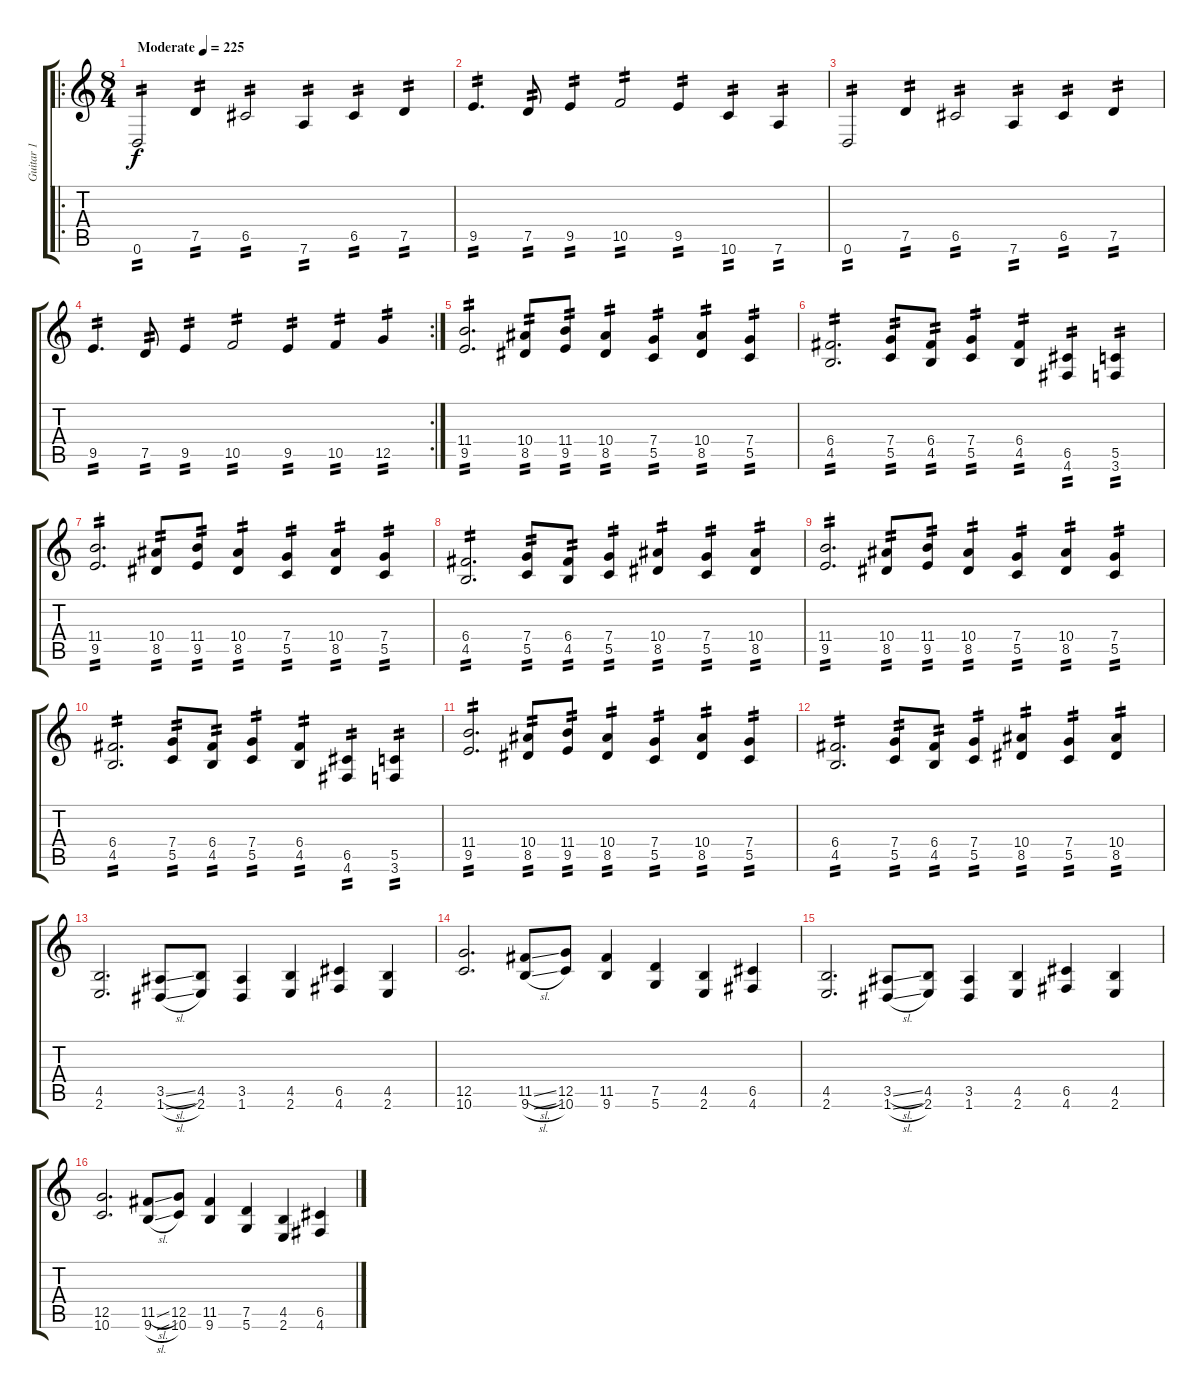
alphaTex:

\track ("Guitar 1" "Guitar 1") {instrument distortionguitar}
\staff {score tabs}
\tuning (D4 A3 F3 C3 G2 D2) {hide}
\ro
\ts (8 4)
\tempo (225 "Moderate")
\clef g2
\ks c
0.6.2{tp 2 dy f instrument distortionguitar} 7.5.4{tp 2} 6.5.2{tp 2} 7.6.4{tp 2} 6.5.4{tp 2} 7.5.4{tp 2} |
9.5.4{d tp 2} 7.5.8{tp 2} 9.5.4{tp 2} 10.5.2{tp 2} 9.5.4{tp 2} 10.6.4{tp 2} 7.6.4{tp 2} |
0.6.2{tp 2} 7.5.4{tp 2} 6.5.2{tp 2} 7.6.4{tp 2} 6.5.4{tp 2} 7.5.4{tp 2} |
\rc 2
9.5.4{d tp 2} 7.5.8{tp 2} 9.5.4{tp 2} 10.5.2{tp 2} 9.5.4{tp 2} 10.5.4{tp 2} 12.5.4{tp 2} |
(11.4 9.5).2{d tp 2} (10.4 8.5).8{tp 2} (11.4 9.5).8{tp 2} (10.4 8.5).4{tp 2} (7.4 5.5).4{tp 2} (10.4 8.5).4{tp 2} (7.4 5.5).4{tp 2} |
(6.4 4.5).2{d tp 2} (7.4 5.5).8{tp 2} (6.4 4.5).8{tp 2} (7.4 5.5).4{tp 2} (6.4 4.5).4{tp 2} (6.5 4.6).4{tp 2} (5.5 3.6).4{tp 2} |
(11.4 9.5).2{d tp 2} (10.4 8.5).8{tp 2} (11.4 9.5).8{tp 2} (10.4 8.5).4{tp 2} (7.4 5.5).4{tp 2} (10.4 8.5).4{tp 2} (7.4 5.5).4{tp 2} |
(6.4 4.5).2{d tp 2} (7.4 5.5).8{tp 2} (6.4 4.5).8{tp 2} (7.4 5.5).4{tp 2} (10.4 8.5).4{tp 2} (7.4 5.5).4{tp 2} (10.4 8.5).4{tp 2} |
(11.4 9.5).2{d tp 2} (10.4 8.5).8{tp 2} (11.4 9.5).8{tp 2} (10.4 8.5).4{tp 2} (7.4 5.5).4{tp 2} (10.4 8.5).4{tp 2} (7.4 5.5).4{tp 2} |
(6.4 4.5).2{d tp 2} (7.4 5.5).8{tp 2} (6.4 4.5).8{tp 2} (7.4 5.5).4{tp 2} (6.4 4.5).4{tp 2} (6.5 4.6).4{tp 2} (5.5 3.6).4{tp 2} |
(11.4 9.5).2{d tp 2} (10.4 8.5).8{tp 2} (11.4 9.5).8{tp 2} (10.4 8.5).4{tp 2} (7.4 5.5).4{tp 2} (10.4 8.5).4{tp 2} (7.4 5.5).4{tp 2} |
(6.4 4.5).2{d tp 2} (7.4 5.5).8{tp 2} (6.4 4.5).8{tp 2} (7.4 5.5).4{tp 2} (10.4 8.5).4{tp 2} (7.4 5.5).4{tp 2} (10.4 8.5).4{tp 2} |
(4.5 2.6).2{d} (3.5{sl} 1.6{sl}).8 (4.5 2.6).8 (3.5 1.6).4 (4.5 2.6).4 (6.5 4.6).4 (4.5 2.6).4 |
(12.5 10.6).2{d} (11.5{sl} 9.6{sl}).8 (12.5 10.6).8 (11.5 9.6).4 (7.5 5.6).4 (4.5 2.6).4 (6.5 4.6).4 |
(4.5 2.6).2{d} (3.5{sl} 1.6{sl}).8 (4.5 2.6).8 (3.5 1.6).4 (4.5 2.6).4 (6.5 4.6).4 (4.5 2.6).4 |
(12.5 10.6).2{d} (11.5{sl} 9.6{sl}).8 (12.5 10.6).8 (11.5 9.6).4 (7.5 5.6).4 (4.5 2.6).4 (6.5 4.6).4
